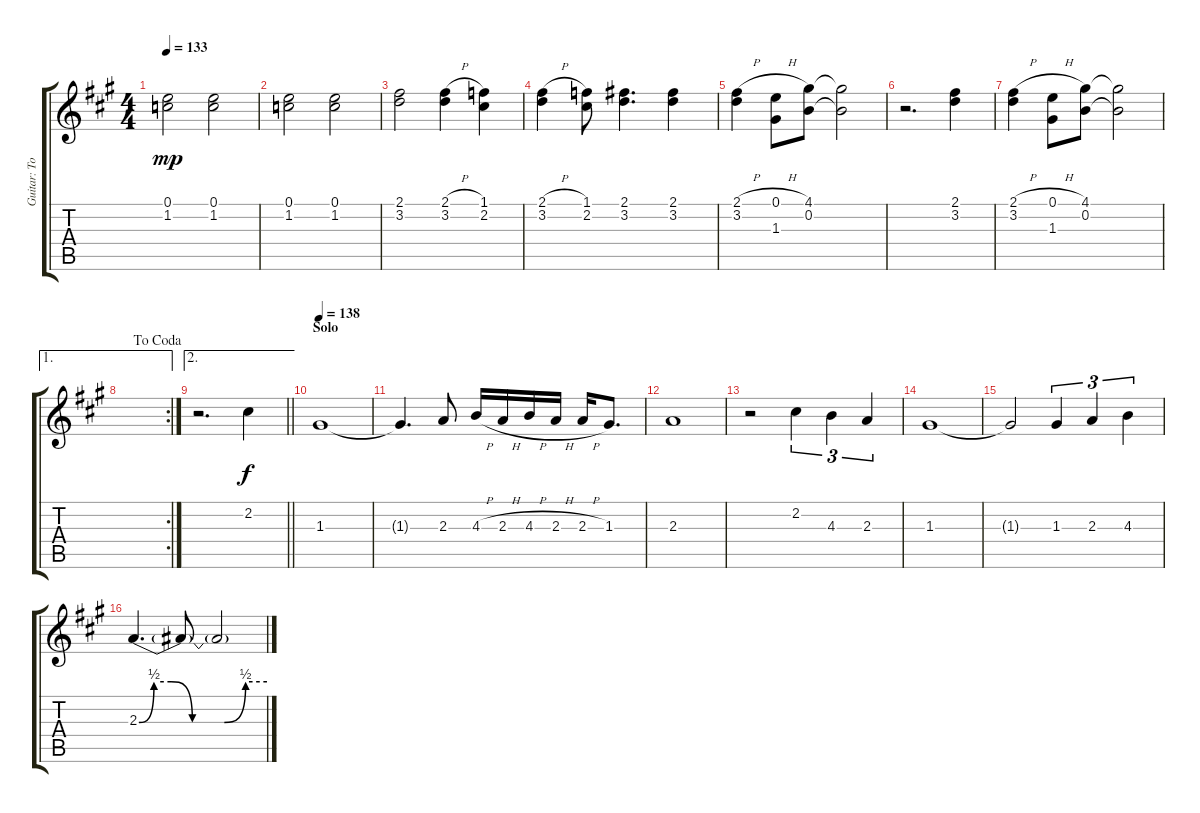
\track ("Guitar: Tony" "Guitar: To") {instrument overdrivenguitar}
\staff {score tabs}
\tuning (E4 B3 G3 D3 A2 E2) {hide}
\ts (4 4)
\tempo 133
\clef g2
\ks a
(0.1 1.2).2{dy mp} (0.1 1.2).2 |
(0.1 1.2).2 (0.1 1.2).2 |
(2.1 3.2).2 (2.1{h} 3.2).4 (1.1 2.2).4 |
(2.1{h} 3.2).4 (1.1 2.2).8 (2.1 3.2).4{d} (2.1 3.2).4 |
(2.1{h} 3.2).4 (0.1{h} 1.3).8 (4.1 0.2).8 (4.1{t} 0.2{t}).2 |
r.2{d} (2.1 3.2).4 |
(2.1{h} 3.2).4 (0.1{h} 1.3).8 (4.1 0.2).8 (4.1{t} 0.2{t}).2 |
\ae 1
\rc 2
\jump dacoda
|
\ae 2
\barLineRight lightlight
r.2{d} 2.2.4{dy f} |
\section ("" "Solo")
\tempo 138
1.3.1 |
1.3{t}.4{d} 2.3.8 4.3{h}.16 2.3{h}.16 4.3{h}.16 2.3{h}.16 2.3{h}.16 1.3.8{d} |
2.3.1 |
r.2 2.2.4{tu (3 2)} 4.3.4{tu (3 2)} 2.3.4{tu (3 2)} |
1.3.1 |
1.3{t}.2 1.3.4{tu (3 2)} 2.3.4{tu (3 2)} 4.3.4{tu (3 2)} |
2.3{be (custom 0 0 7 2 15 2 25 0 40 0 50 2 60 2)}.4{d} 2.3{t}.8 2.3{t}.2
